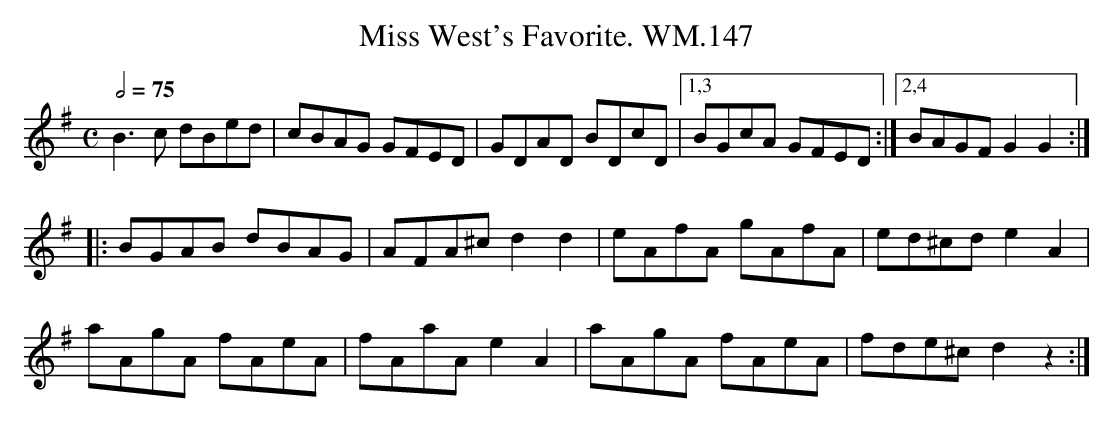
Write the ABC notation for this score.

X:1
T:Miss West's Favorite. WM.147
M:C
L:1/8
Q:1/2=75
K:G
B3c dBed|cBAG GFED|GDAD BDcD| [1,3 BGcA GFED:| [2,4 BAGFG2G2:|
|:BGAB dBAG|AFA^c d2d2|eAfA gAfA|ed^cde2A2|
aAgA fAeA|fAaAe2A2|aAgA fAeA|fde^cd2z2:|
